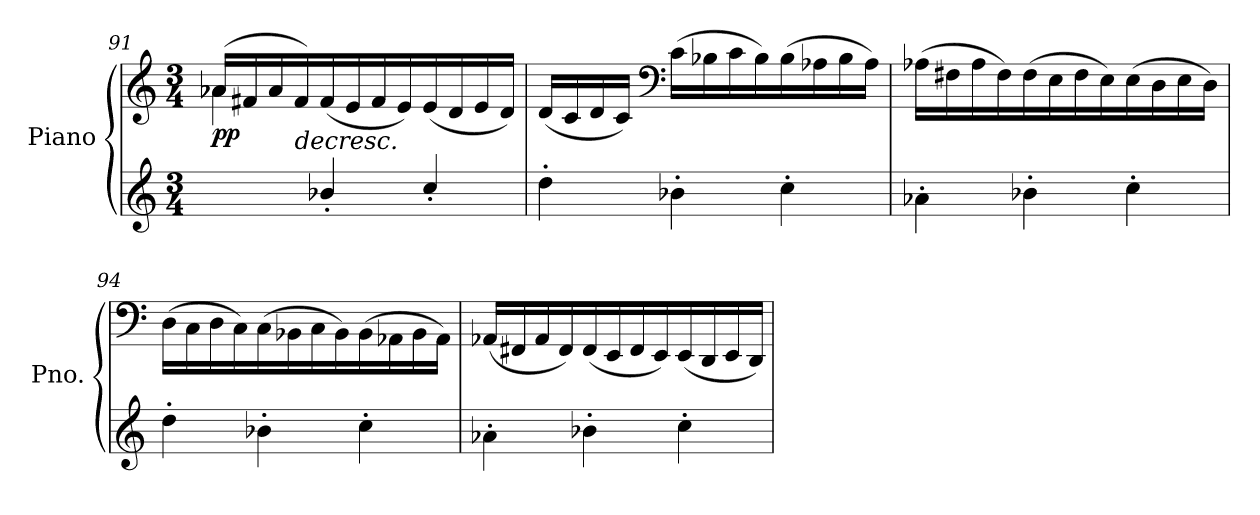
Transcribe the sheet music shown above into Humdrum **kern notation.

**kern	**kern	**dynam
*part1	*part1	*part1
*staff2	*staff1	*staff1/2
*I"Piano	*	*
*I'Pno.	*	*
*clefG2	*clefG2	*
*k[]	*k[]	*
*M3/4	*M3/4	*
=91	=91	=91
*	*^	*
!	!	!	!LO:DY:b
4ryy	(<16a-X/LL	(>4a-X\	pp
.	16f#X/	.	.
.	16a-/	.	.
!	!	!	!LO:HP:b
.	16f#/)	.	>
4b-X'/	(<16f#/	2ryy	.
.	16e/	.	.
.	16f#/	.	.
.	16e/)	.	.
4cc'/	(<16e/	.	.
.	16d/	.	.
.	16e/	.	.
.	16d/JJ)	.	.
*	*v	*v	*
!!LO:LB:g=z
=92	=92	=92
4dd'\	(<16d/LL	.
.	16c/	.
.	16d/	.
.	16c/JJ)	.
*	*clefF4	*
4b-X'\	(>16c\LL	.
.	16B-X\	.
.	16c\	.
.	16B-\)	.
4cc'\)	(>16B-\	.
.	16A-X\	.
.	16B-\	.
.	16A-\JJ)	.
=93	=93	=93
4a-X'\	(>16A-X\LL	.
.	16F#X\	.
.	16A-\	.
.	16F#\)	.
4b-X'\	(>16F#\	.
.	16E\	.
!	!	!LO:DY:b
.	16F#\	other-dynamics
.	16E\)	.
4cc'\	(>16E\	.
.	16D\	.
.	16E\	.
.	16D\JJ)	.
=94	=94	=94
4dd'\	(>16D\LL	.
.	16C\	.
.	16D\	.
.	16C\)	.
4b-X'\	(>16C\	.
.	16BB-X\	.
.	16C\	.
.	16BB-\)	.
4cc'\	(>16BB-\	.
.	16AA-X\	.
.	16BB-\	.
.	16AA-\JJ)	.
.	.	]
!!LO:LB:g=z
=95	=95	=95
4a-X'\	(<16AA-X/LL	.
.	16FF#X/	.
.	16AA-/	.
.	16FF#/)	.
4b-X'\	(<16FF#/	.
.	16EE/	.
.	16FF#/	.
.	16EE/)	.
4cc'\	(<16EE/	.
.	16DD/	.
.	16EE/	.
.	16DD/JJ)	.
=	=	=
*-	*-	*-
